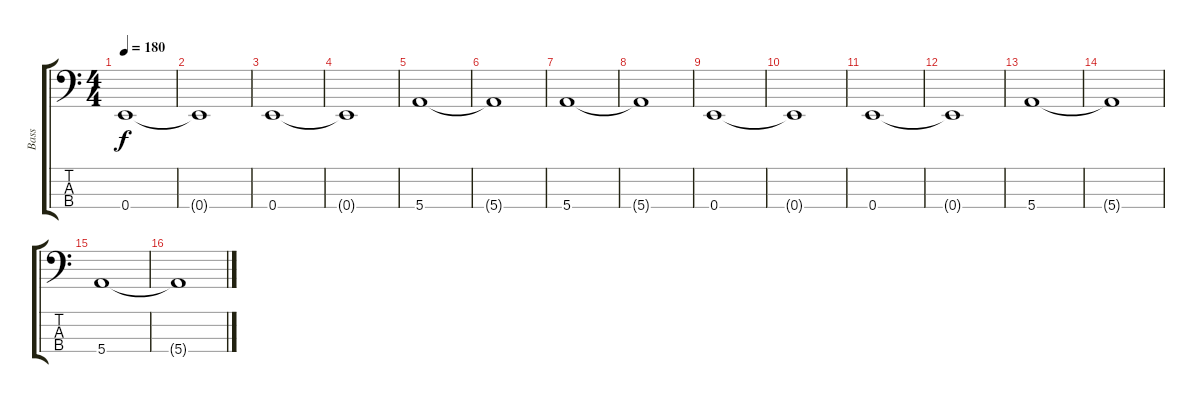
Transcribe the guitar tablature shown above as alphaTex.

\track ("Bass" "Bass") {instrument electricbassfinger}
\staff {score tabs}
\tuning (G2 D2 A1 E1) {hide}
\ts (4 4)
\tempo 180
\clef f4
\ks c
0.4.1{dy f} |
0.4{t}.1 |
0.4.1 |
0.4{t}.1 |
5.4.1 |
5.4{t}.1 |
5.4.1 |
5.4{t}.1 |
0.4.1 |
0.4{t}.1 |
0.4.1 |
0.4{t}.1 |
5.4.1 |
5.4{t}.1 |
5.4.1 |
5.4{t}.1
